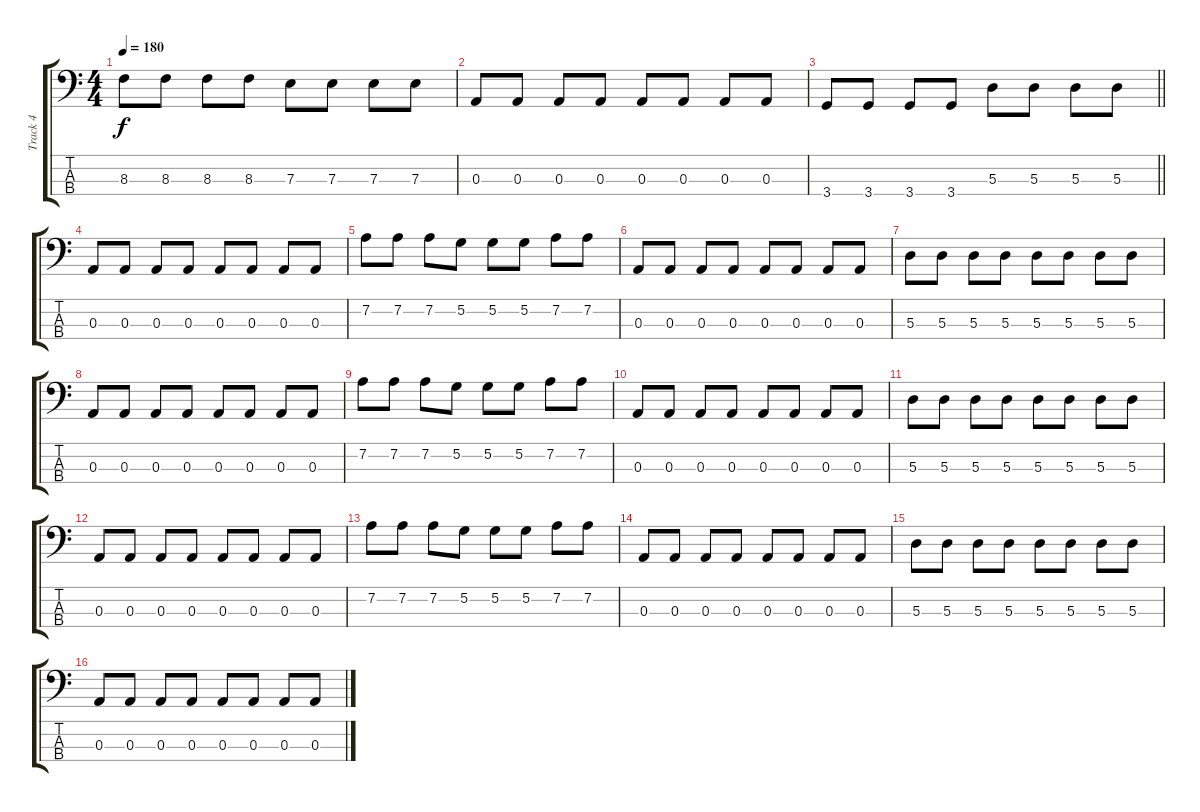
\track ("Track 4" "Track 4") {instrument electricbassfinger}
\staff {score tabs}
\tuning (G2 D2 A1 E1) {hide}
\ts (4 4)
\tempo 180
\clef f4
\ks c
8.3.8{dy f} 8.3.8 8.3.8 8.3.8 7.3.8 7.3.8 7.3.8 7.3.8 |
0.3.8 0.3.8 0.3.8 0.3.8 0.3.8 0.3.8 0.3.8 0.3.8 |
\barLineRight lightlight
3.4.8 3.4.8 3.4.8 3.4.8 5.3.8 5.3.8 5.3.8 5.3.8 |
0.3.8 0.3.8 0.3.8 0.3.8 0.3.8 0.3.8 0.3.8 0.3.8 |
7.2.8 7.2.8 7.2.8 5.2.8 5.2.8 5.2.8 7.2.8 7.2.8 |
0.3.8 0.3.8 0.3.8 0.3.8 0.3.8 0.3.8 0.3.8 0.3.8 |
5.3.8 5.3.8 5.3.8 5.3.8 5.3.8 5.3.8 5.3.8 5.3.8 |
0.3.8 0.3.8 0.3.8 0.3.8 0.3.8 0.3.8 0.3.8 0.3.8 |
7.2.8 7.2.8 7.2.8 5.2.8 5.2.8 5.2.8 7.2.8 7.2.8 |
0.3.8 0.3.8 0.3.8 0.3.8 0.3.8 0.3.8 0.3.8 0.3.8 |
5.3.8 5.3.8 5.3.8 5.3.8 5.3.8 5.3.8 5.3.8 5.3.8 |
0.3.8 0.3.8 0.3.8 0.3.8 0.3.8 0.3.8 0.3.8 0.3.8 |
7.2.8 7.2.8 7.2.8 5.2.8 5.2.8 5.2.8 7.2.8 7.2.8 |
0.3.8 0.3.8 0.3.8 0.3.8 0.3.8 0.3.8 0.3.8 0.3.8 |
5.3.8 5.3.8 5.3.8 5.3.8 5.3.8 5.3.8 5.3.8 5.3.8 |
0.3.8 0.3.8 0.3.8 0.3.8 0.3.8 0.3.8 0.3.8 0.3.8
